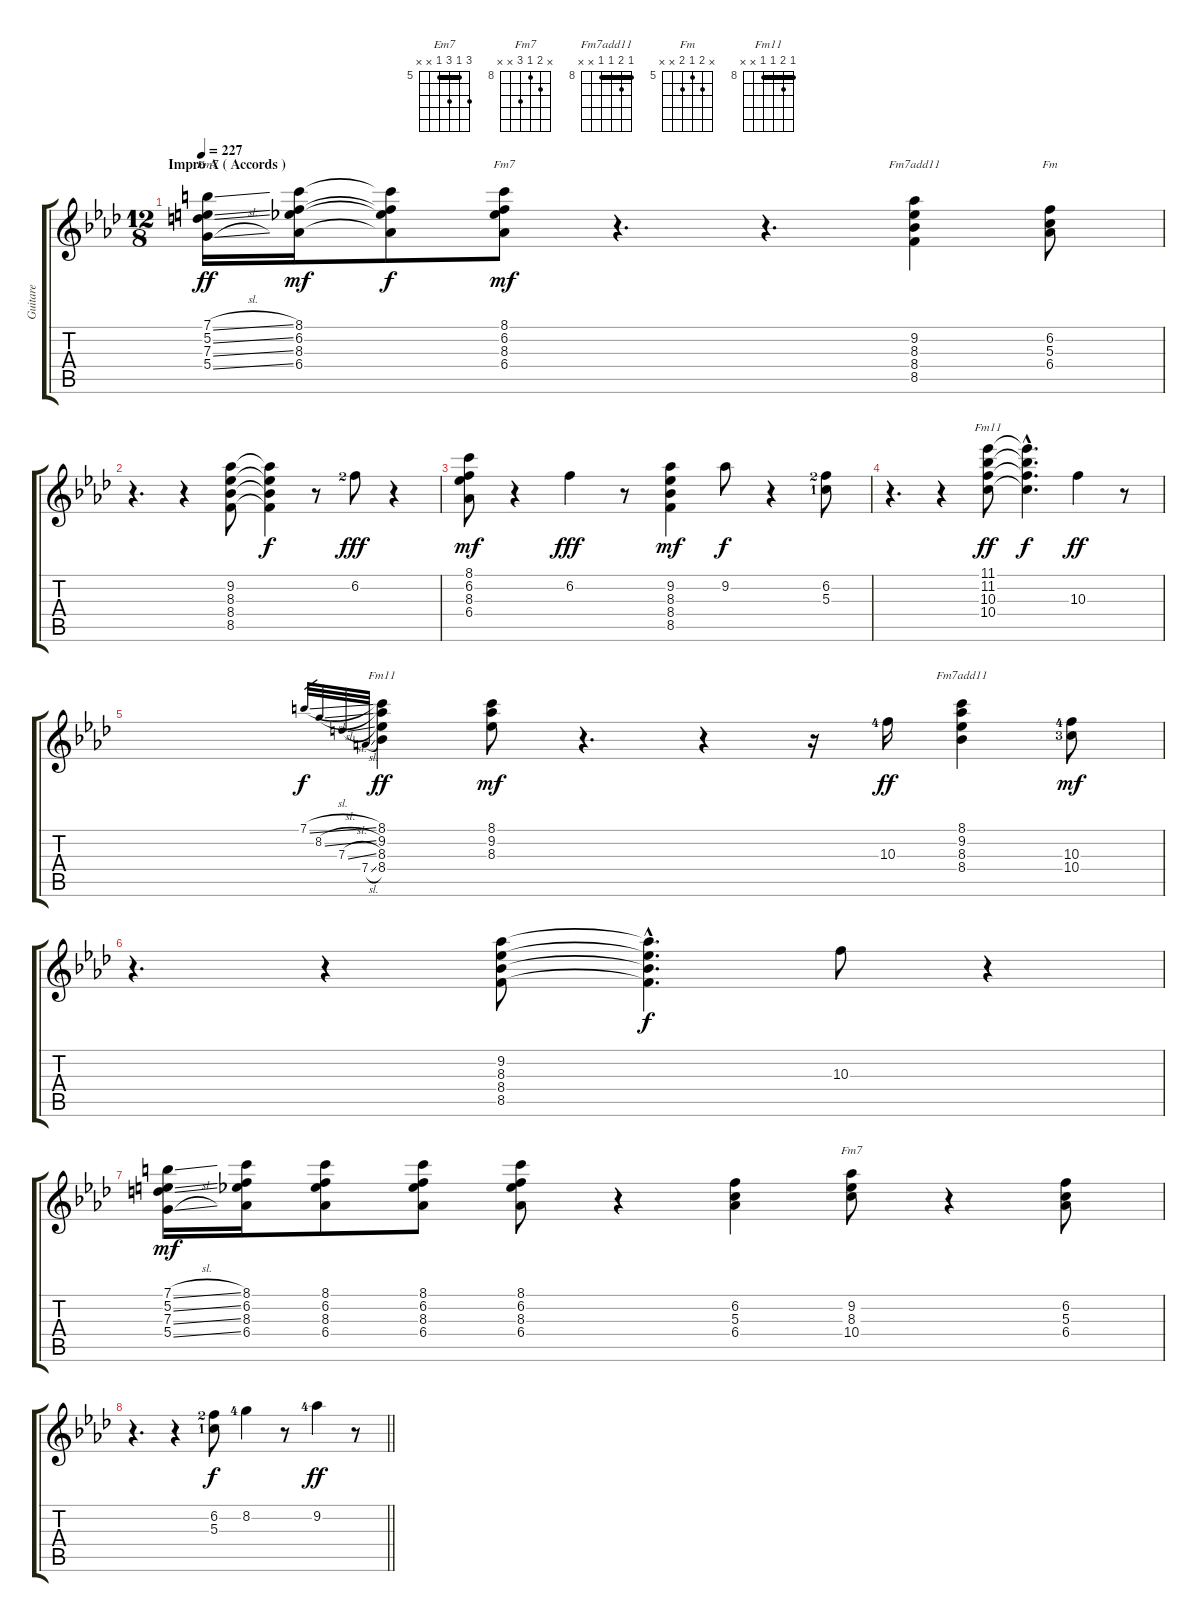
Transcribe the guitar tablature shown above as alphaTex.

\track ("Guitare" "Guitare") {instrument electricguitarjazz}
\staff {score tabs}
\tuning (E4 B3 G3 D3 A2 E2) {hide}
\chord ("Em7" 7 5 7 5 x x) {firstfret 5 barre 5}
\chord ("Fm7" 8 6 8 6 x x) {firstfret 6 barre 6}
\chord ("Fm7add11" x 9 8 8 8 x) {firstfret 8 barre 8}
\chord ("Fm" x 6 5 6 x x) {firstfret 5}
\chord ("Fm11" 11 11 10 10 x x) {firstfret 9 barre 10}
\chord ("Fm11" 8 9 8 8 x x) {firstfret 8 barre 8}
\chord ("Fm7add11" 8 9 8 8 x x) {firstfret 8 barre 8}
\chord ("Fm7" x 9 8 10 x x) {firstfret 8}
\ts (12 8)
\section ("" "Impro A ( Accords )")
\tempo 227
\clef g2
\ks fminor
(7.1{sl} 5.2{sl} 7.3{sl} 5.4{sl}).16{ch "Em7" dy ff volume 11 balance 4} (8.1 6.2 8.3 6.4).16{dy mf} (8.1{t} 6.2{t} 8.3{t} 6.4{t}).8{dy f} (8.1 6.2 8.3 6.4).8{ch "Fm7" dy mf} r.4{d} r.4{d} (9.2 8.3 8.4 8.5).4{ch "Fm7add11"} (6.2 5.3 6.4).8{ch "Fm"} |
r.4{d} r.4 (9.2 8.3 8.4 8.5).8 (9.2{t} 8.3{t} 8.4{t} 8.5{t}).4{dy f} r.8 6.2{lf 3}.8{dy fff} r.4 |
(8.1 6.2 8.3 6.4).8{dy mf} r.4 6.2.4{dy fff} r.8 (9.2 8.3 8.4 8.5).4{dy mf} 9.2.8{dy f} r.4 (6.2{lf 3} 5.3{lf 2}).8 |
r.4{d} r.4 (11.1 11.2 10.3 10.4).8{ch "Fm11" dy ff} (11.1{hac t} 11.2{hac t} 10.3{hac t} 10.4{hac t}).4{d dy f} 10.3.4{dy ff} r.8 |
7.1{sl}.32{gr dy f} 8.2{sl}.32{gr} 7.3{sl}.32{gr} 7.4{sl}.32{gr} (8.1 9.2 8.3 8.4).4{ch "Fm11" dy ff} (8.1 9.2 8.3).8{dy mf} r.4{d} r.4 r.16 10.3{lf 5}.16{dy ff} (8.1 9.2 8.3 8.4).4{ch "Fm7add11"} (10.3{lf 5} 10.4{lf 4}).8{dy mf} |
r.4{d} r.4 (9.2 8.3 8.4 8.5).8 (9.2{hac t} 8.3{hac t} 8.4{hac t} 8.5{hac t}).4{d dy f} 10.3.8 r.4 |
(7.1{sl} 5.2{sl} 7.3{sl} 5.4{sl}).16{dy mf} (8.1 6.2 8.3 6.4).16 (8.1 6.2 8.3 6.4).8 (8.1 6.2 8.3 6.4).8 (8.1 6.2 8.3 6.4).8 r.4 (6.2 5.3 6.4).4 (9.2 8.3 10.4).8{ch "Fm7"} r.4 (6.2 5.3 6.4).8 |
\barLineRight lightlight
r.4{d} r.4 (6.2{lf 3} 5.3{lf 2}).8{dy f} 8.2{lf 5}.4 r.8 9.2{lf 5}.4{dy ff} r.8
